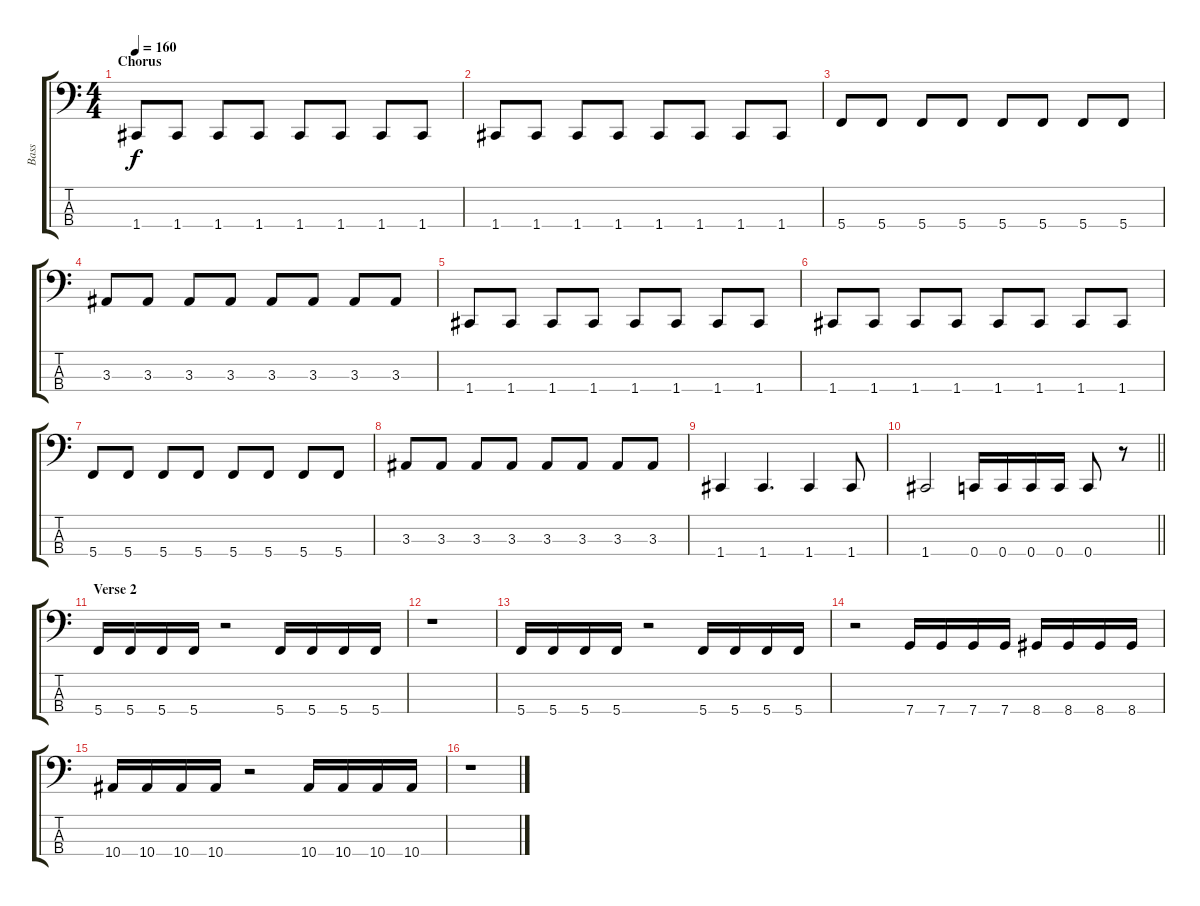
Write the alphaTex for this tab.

\track ("Bass" "Bass") {instrument electricbasspick}
\staff {score tabs}
\tuning (F2 C2 G1 C1) {hide}
\ts (4 4)
\section ("" "Chorus")
\tempo 160
\clef f4
\ks c
1.4.8{dy f} 1.4.8 1.4.8 1.4.8 1.4.8 1.4.8 1.4.8 1.4.8 |
1.4.8 1.4.8 1.4.8 1.4.8 1.4.8 1.4.8 1.4.8 1.4.8 |
5.4.8 5.4.8 5.4.8 5.4.8 5.4.8 5.4.8 5.4.8 5.4.8 |
3.3.8 3.3.8 3.3.8 3.3.8 3.3.8 3.3.8 3.3.8 3.3.8 |
1.4.8 1.4.8 1.4.8 1.4.8 1.4.8 1.4.8 1.4.8 1.4.8 |
1.4.8 1.4.8 1.4.8 1.4.8 1.4.8 1.4.8 1.4.8 1.4.8 |
5.4.8 5.4.8 5.4.8 5.4.8 5.4.8 5.4.8 5.4.8 5.4.8 |
3.3.8 3.3.8 3.3.8 3.3.8 3.3.8 3.3.8 3.3.8 3.3.8 |
1.4.4 1.4.4{d} 1.4.4 1.4.8 |
\barLineRight lightlight
1.4.2 0.4.16 0.4.16 0.4.16 0.4.16 0.4.8 r.8 |
\section ("" "Verse 2")
5.4.16 5.4.16 5.4.16 5.4.16 r.2 5.4.16 5.4.16 5.4.16 5.4.16 |
r.1 |
5.4.16 5.4.16 5.4.16 5.4.16 r.2 5.4.16 5.4.16 5.4.16 5.4.16 |
r.2 7.4.16 7.4.16 7.4.16 7.4.16 8.4.16 8.4.16 8.4.16 8.4.16 |
10.4.16 10.4.16 10.4.16 10.4.16 r.2 10.4.16 10.4.16 10.4.16 10.4.16 |
r.1
